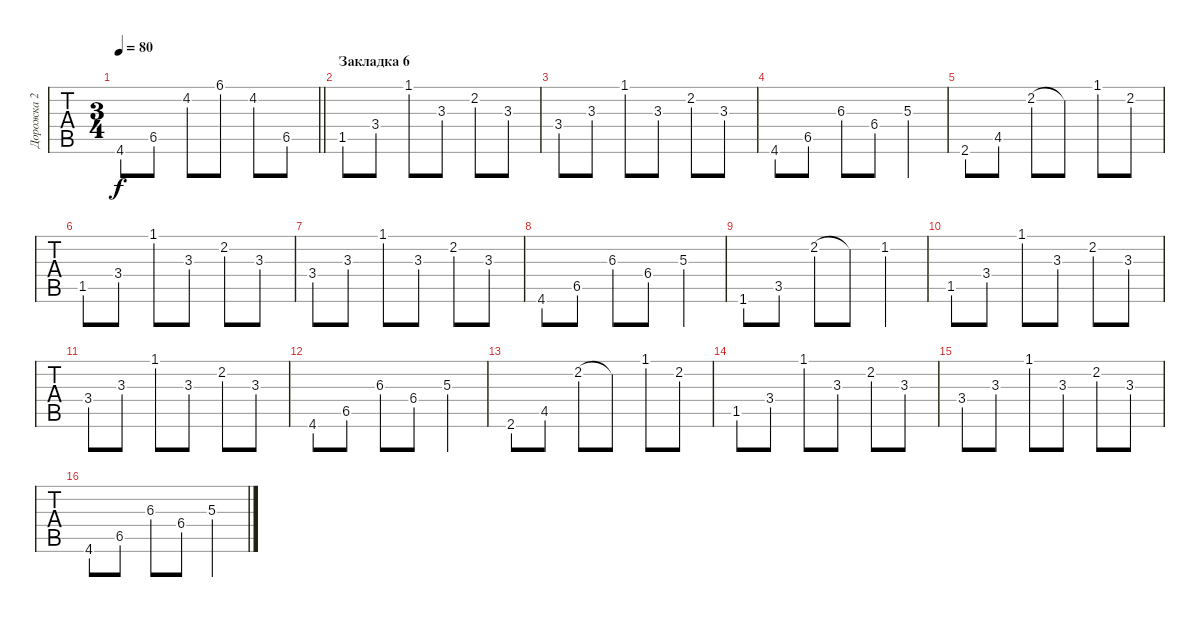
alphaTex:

\track ("Дорожка 2" "Дорожка 2") {instrument electricguitarclean}
\staff {tabs}
\tuning (C4 G3 Eb3 Bb2 F2 C2) {hide}
\ts (3 4)
\tempo 80
\clef g2
\barLineRight lightlight
\ks f#minor
4.6.8{dy f} 6.5.8 4.2.8 6.1.8 4.2.8 6.5.8 |
\section ("" "Закладка 6")
1.5.8 3.4.8 1.1.8 3.3.8 2.2.8 3.3.8 |
3.4.8 3.3.8 1.1.8 3.3.8 2.2.8 3.3.8 |
4.6.8 6.5.8 6.3.8 6.4.8 5.3.4 |
2.6.8 4.5.8 2.2.8 2.2{t}.8 1.1.8 2.2.8 |
1.5.8 3.4.8 1.1.8 3.3.8 2.2.8 3.3.8 |
3.4.8 3.3.8 1.1.8 3.3.8 2.2.8 3.3.8 |
4.6.8 6.5.8 6.3.8 6.4.8 5.3.4 |
1.6.8 3.5.8 2.2.8 2.2{t}.8 1.2.4 |
1.5.8 3.4.8 1.1.8 3.3.8 2.2.8 3.3.8 |
3.4.8 3.3.8 1.1.8 3.3.8 2.2.8 3.3.8 |
4.6.8 6.5.8 6.3.8 6.4.8 5.3.4 |
2.6.8 4.5.8 2.2.8 2.2{t}.8 1.1.8 2.2.8 |
1.5.8 3.4.8 1.1.8 3.3.8 2.2.8 3.3.8 |
3.4.8 3.3.8 1.1.8 3.3.8 2.2.8 3.3.8 |
4.6.8 6.5.8 6.3.8 6.4.8 5.3.4
